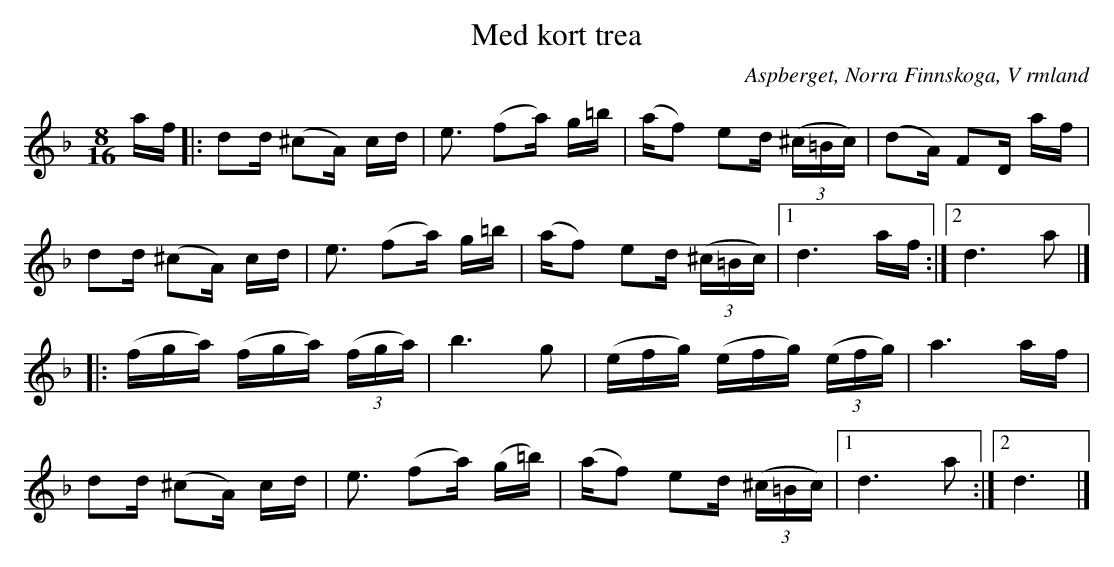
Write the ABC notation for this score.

X:1
T:Med kort trea
O:Aspberget, Norra Finnskoga, V rmland
M:8/16
L:1/16
K:Dm
af|:d2d (^c2A) cd|e3 (f2a) g=b| (af2) e2d ((3^c=Bc)|(d2A) F2D af|
d2d (^c2A) cd|e3 (f2a) g=b| (af2) e2d ((3^c=Bc)|1 d6  af:|2 d6  a2|]
|:(fga) (fga) ((3fga)|b6 g2|(efg) (efg) ((3efg)|a6 af|
d2d (^c2A) cd|e3 (f2a )(g=b)| (af2) e2d ((3^c=Bc)|1 d6  a2:|2 d6|]
